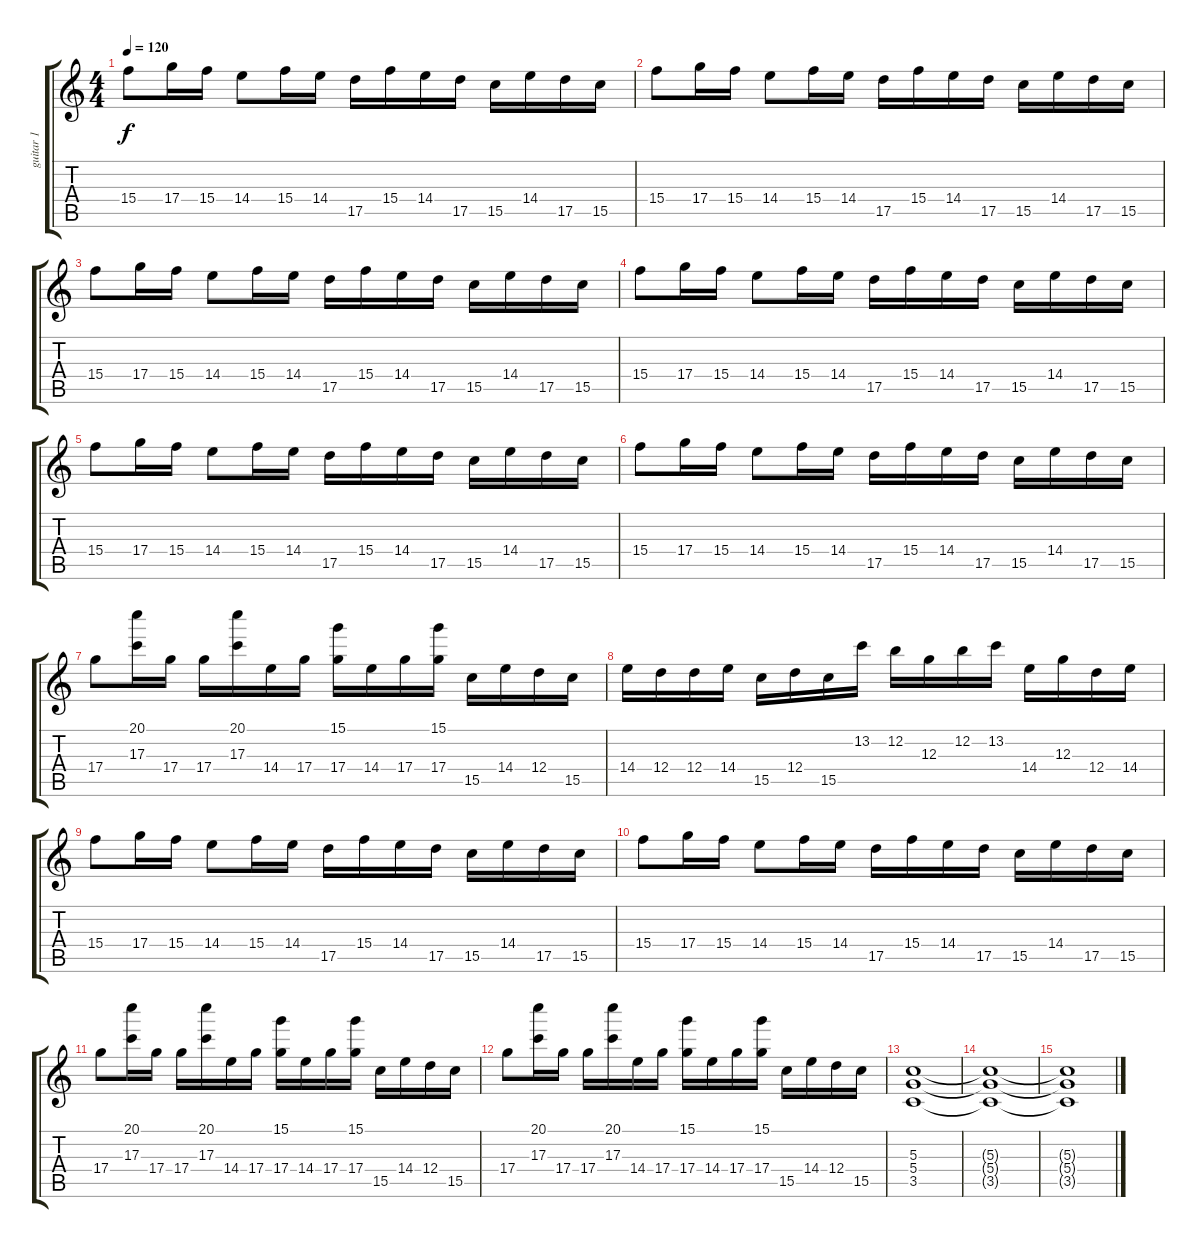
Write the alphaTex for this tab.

\track ("guitar 1" "guitar 1") {instrument overdrivenguitar}
\staff {score tabs}
\tuning (E4 B3 G3 D3 A2 E2) {hide}
\ts (4 4)
\tempo 120
\clef g2
\ks c
15.4.8{dy f} 17.4.16 15.4.16 14.4.8 15.4.16 14.4.16 17.5.16 15.4.16 14.4.16 17.5.16 15.5.16 14.4.16 17.5.16 15.5.16 |
15.4.8 17.4.16 15.4.16 14.4.8 15.4.16 14.4.16 17.5.16 15.4.16 14.4.16 17.5.16 15.5.16 14.4.16 17.5.16 15.5.16 |
15.4.8 17.4.16 15.4.16 14.4.8 15.4.16 14.4.16 17.5.16 15.4.16 14.4.16 17.5.16 15.5.16 14.4.16 17.5.16 15.5.16 |
15.4.8 17.4.16 15.4.16 14.4.8 15.4.16 14.4.16 17.5.16 15.4.16 14.4.16 17.5.16 15.5.16 14.4.16 17.5.16 15.5.16 |
15.4.8 17.4.16 15.4.16 14.4.8 15.4.16 14.4.16 17.5.16 15.4.16 14.4.16 17.5.16 15.5.16 14.4.16 17.5.16 15.5.16 |
15.4.8 17.4.16 15.4.16 14.4.8 15.4.16 14.4.16 17.5.16 15.4.16 14.4.16 17.5.16 15.5.16 14.4.16 17.5.16 15.5.16 |
17.4.8 (20.1 17.3).16 17.4.16 17.4.16 (20.1 17.3).16 14.4.16 17.4.16 (15.1 17.4).16 14.4.16 17.4.16 (15.1 17.4).16 15.5.16 14.4.16 12.4.16 15.5.16 |
14.4.16 12.4.16 12.4.16 14.4.16 15.5.16 12.4.16 15.5.16 13.2.16 12.2.16 12.3.16 12.2.16 13.2.16 14.4.16 12.3.16 12.4.16 14.4.16 |
15.4.8 17.4.16 15.4.16 14.4.8 15.4.16 14.4.16 17.5.16 15.4.16 14.4.16 17.5.16 15.5.16 14.4.16 17.5.16 15.5.16 |
15.4.8 17.4.16 15.4.16 14.4.8 15.4.16 14.4.16 17.5.16 15.4.16 14.4.16 17.5.16 15.5.16 14.4.16 17.5.16 15.5.16 |
17.4.8 (20.1 17.3).16 17.4.16 17.4.16 (20.1 17.3).16 14.4.16 17.4.16 (15.1 17.4).16 14.4.16 17.4.16 (15.1 17.4).16 15.5.16 14.4.16 12.4.16 15.5.16 |
17.4.8 (20.1 17.3).16 17.4.16 17.4.16 (20.1 17.3).16 14.4.16 17.4.16 (15.1 17.4).16 14.4.16 17.4.16 (15.1 17.4).16 15.5.16 14.4.16 12.4.16 15.5.16 |
(5.3 5.4 3.5).1 |
(5.3{t} 5.4{t} 3.5{t}).1 |
(5.3{t} 5.4{t} 3.5{t}).1
